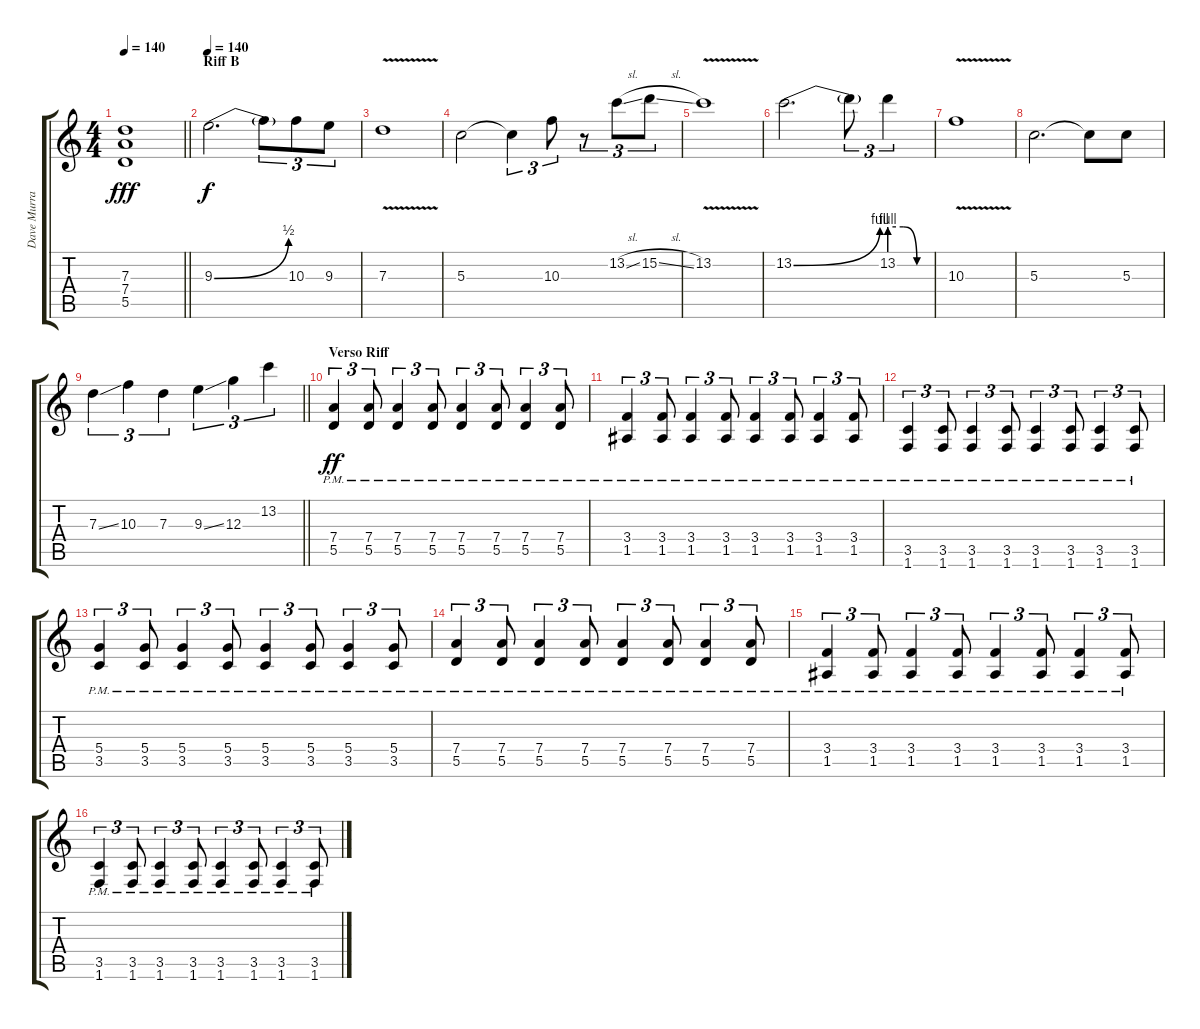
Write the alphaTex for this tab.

\track ("Dave Murray" "Dave Murra") {instrument distortionguitar}
\staff {score tabs}
\tuning (E4 B3 G3 D3 A2 E2) {hide}
\ts (4 4)
\tempo 140
\clef g2
\barLineRight lightlight
\ks c
(7.3 7.4 5.5).1{dy fff} |
\section ("" "Riff B")
\tempo 140
9.3{be (bend 0 0 60 2)}.2{d dy f volume 14} 9.3{t}.8{tu (3 2)} 10.3.8{tu (3 2)} 9.3.8{tu (3 2)} |
7.3{v}.1 |
5.3.2 5.3{t}.4{tu (3 2)} 10.3.8{tu (3 2)} r.8{tu (3 2)} 13.2{sl}.8{tu (3 2)} 15.2{sl}.8{tu (3 2)} |
13.2{v}.1 |
13.2{be (bend 0 0 60 4)}.2{d} 13.2{t}.8{tu (3 2)} 13.2{be (custom 0 4 20 4 40 0 60 0)}.4{tu (3 2)} |
10.3{v}.1 |
5.3.2{d} 5.3{t}.8 5.3.8 |
\barLineRight lightlight
7.3{ss}.4{tu (3 2)} 10.3.4{tu (3 2)} 7.3.4{tu (3 2)} 9.3{ss}.4{tu (3 2)} 12.3.4{tu (3 2)} 13.2.4{tu (3 2)} |
\section ("" "Verso Riff")
(7.4{pm} 5.5{pm}).4{tu (3 2) dy ff volume 11} (7.4{pm} 5.5{pm}).8{tu (3 2)} (7.4{pm} 5.5{pm}).4{tu (3 2)} (7.4{pm} 5.5{pm}).8{tu (3 2)} (7.4{pm} 5.5{pm}).4{tu (3 2)} (7.4{pm} 5.5{pm}).8{tu (3 2)} (7.4{pm} 5.5{pm}).4{tu (3 2)} (7.4{pm} 5.5{pm}).8{tu (3 2)} |
(3.4{pm} 1.5{pm}).4{tu (3 2)} (3.4{pm} 1.5{pm}).8{tu (3 2)} (3.4{pm} 1.5{pm}).4{tu (3 2)} (3.4{pm} 1.5{pm}).8{tu (3 2)} (3.4{pm} 1.5{pm}).4{tu (3 2)} (3.4{pm} 1.5{pm}).8{tu (3 2)} (3.4{pm} 1.5{pm}).4{tu (3 2)} (3.4{pm} 1.5{pm}).8{tu (3 2)} |
(3.5{pm} 1.6{pm}).4{tu (3 2)} (3.5{pm} 1.6{pm}).8{tu (3 2)} (3.5{pm} 1.6{pm}).4{tu (3 2)} (3.5{pm} 1.6{pm}).8{tu (3 2)} (3.5{pm} 1.6{pm}).4{tu (3 2)} (3.5{pm} 1.6{pm}).8{tu (3 2)} (3.5{pm} 1.6{pm}).4{tu (3 2)} (3.5{pm} 1.6{pm}).8{tu (3 2)} |
(5.4{pm} 3.5{pm}).4{tu (3 2)} (5.4{pm} 3.5{pm}).8{tu (3 2)} (5.4{pm} 3.5{pm}).4{tu (3 2)} (5.4{pm} 3.5{pm}).8{tu (3 2)} (5.4{pm} 3.5{pm}).4{tu (3 2)} (5.4{pm} 3.5{pm}).8{tu (3 2)} (5.4{pm} 3.5{pm}).4{tu (3 2)} (5.4{pm} 3.5{pm}).8{tu (3 2)} |
(7.4{pm} 5.5{pm}).4{tu (3 2)} (7.4{pm} 5.5{pm}).8{tu (3 2)} (7.4{pm} 5.5{pm}).4{tu (3 2)} (7.4{pm} 5.5{pm}).8{tu (3 2)} (7.4{pm} 5.5{pm}).4{tu (3 2)} (7.4{pm} 5.5{pm}).8{tu (3 2)} (7.4{pm} 5.5{pm}).4{tu (3 2)} (7.4{pm} 5.5{pm}).8{tu (3 2)} |
(3.4{pm} 1.5{pm}).4{tu (3 2)} (3.4{pm} 1.5{pm}).8{tu (3 2)} (3.4{pm} 1.5{pm}).4{tu (3 2)} (3.4{pm} 1.5{pm}).8{tu (3 2)} (3.4{pm} 1.5{pm}).4{tu (3 2)} (3.4{pm} 1.5{pm}).8{tu (3 2)} (3.4{pm} 1.5{pm}).4{tu (3 2)} (3.4{pm} 1.5{pm}).8{tu (3 2)} |
(3.5{pm} 1.6{pm}).4{tu (3 2)} (3.5{pm} 1.6{pm}).8{tu (3 2)} (3.5{pm} 1.6{pm}).4{tu (3 2)} (3.5{pm} 1.6{pm}).8{tu (3 2)} (3.5{pm} 1.6{pm}).4{tu (3 2)} (3.5{pm} 1.6{pm}).8{tu (3 2)} (3.5{pm} 1.6{pm}).4{tu (3 2)} (3.5{pm} 1.6{pm}).8{tu (3 2)}
